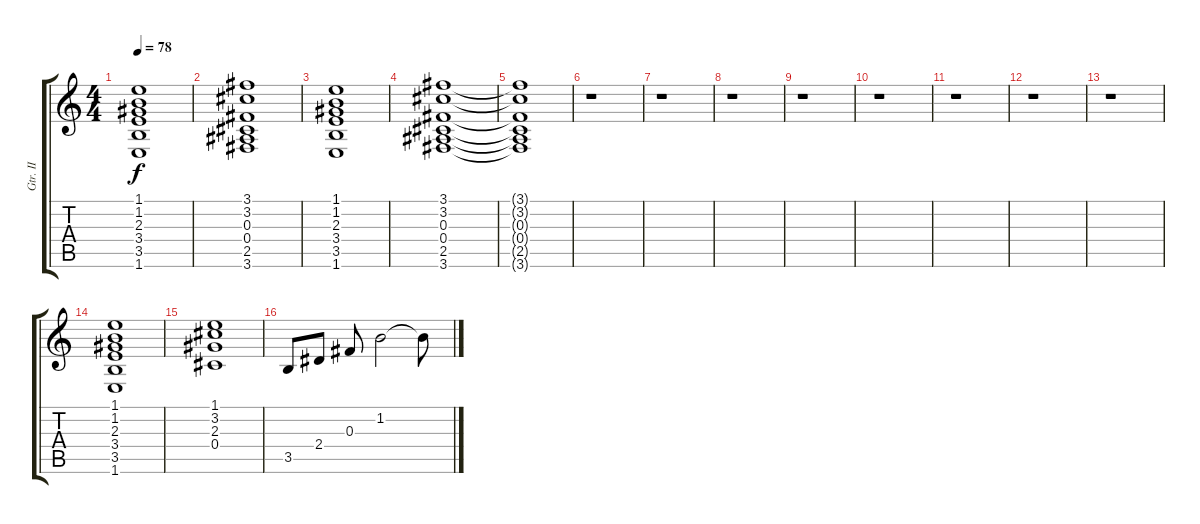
\track ("Gtr. II" "Gtr. II") {instrument overdrivenguitar}
\staff {score tabs}
\tuning (Eb4 Bb3 Gb3 Db3 Ab2 Eb2) {hide}
\ts (4 4)
\tempo 78
\clef g2
\ks c
(1.1 1.2 2.3 3.4 3.5 1.6).1{dy f} |
(3.1 3.2 0.3 0.4 2.5 3.6).1 |
(1.1 1.2 2.3 3.4 3.5 1.6).1 |
(3.1 3.2 0.3 0.4 2.5 3.6).1 |
(3.1{t} 3.2{t} 0.3{t} 0.4{t} 2.5{t} 3.6{t}).1 |
r.1 |
r.1 |
r.1 |
r.1 |
r.1 |
r.1 |
r.1 |
r.1 |
(1.1 1.2 2.3 3.4 3.5 1.6).1 |
(1.1 3.2 2.3 0.4).1 |
3.5.8 2.4.8 0.3.8 1.2.2 1.2{t}.8
